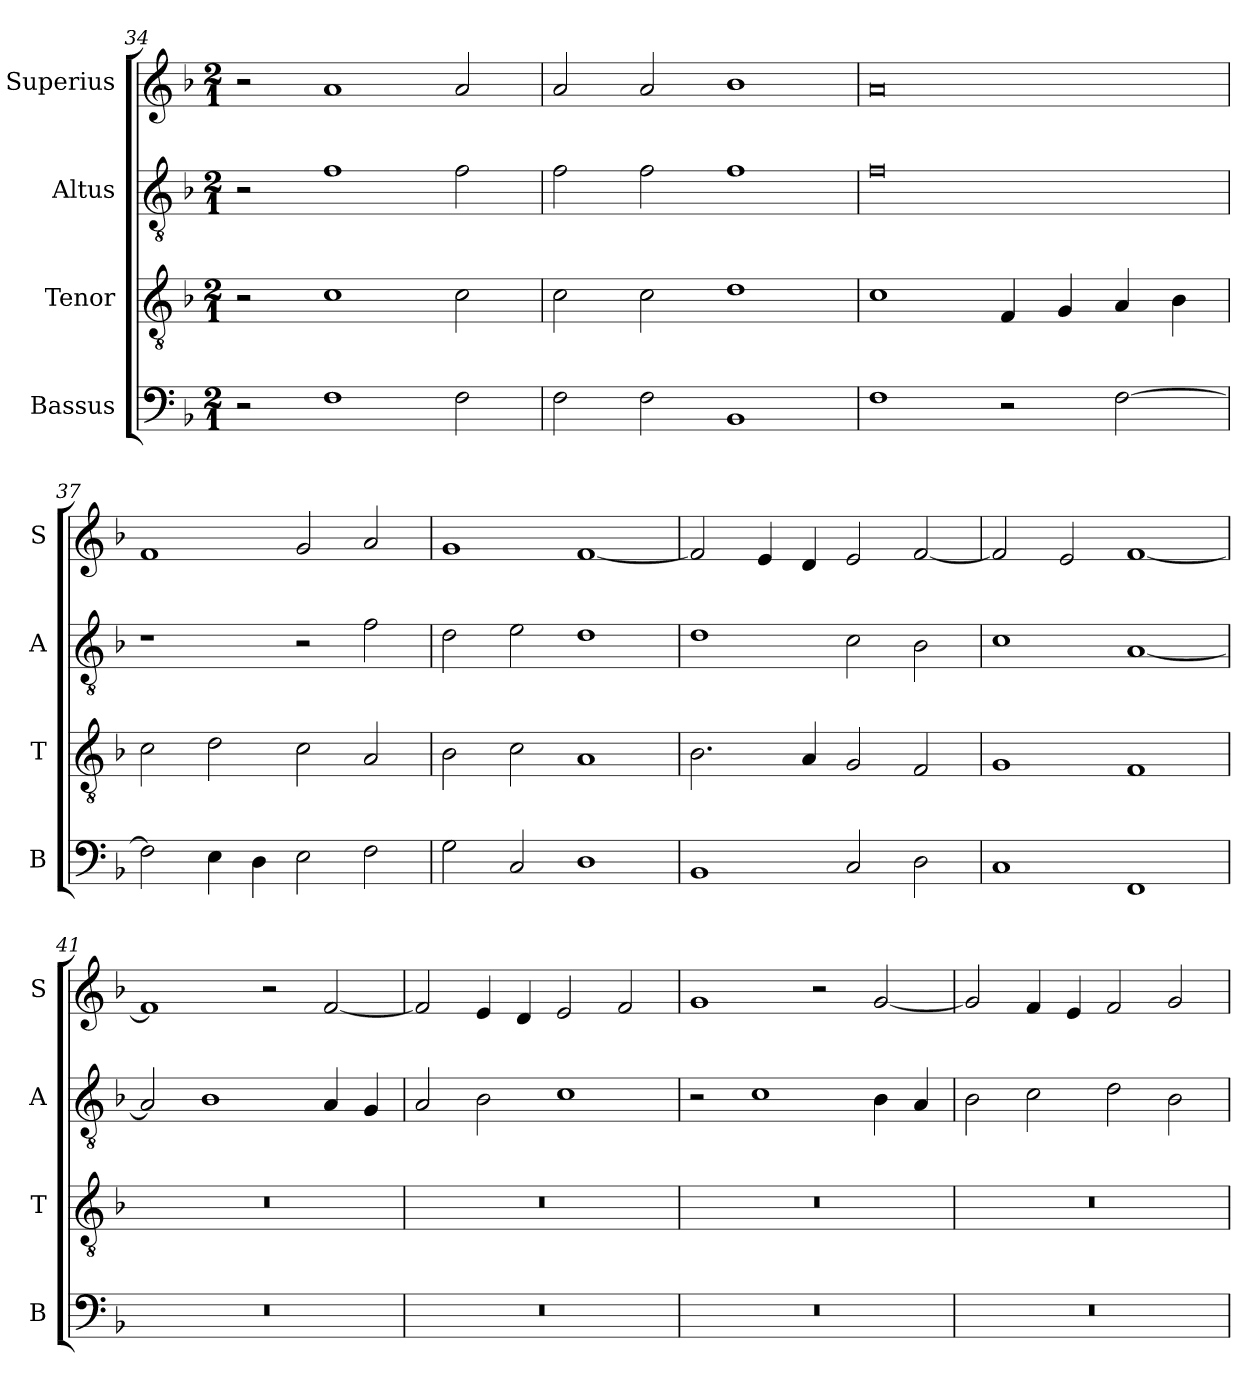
**kern	**kern	**kern	**kern
*part4	*part3	*part2	*part1
*staff4	*staff3	*staff2	*staff1
*I"Bassus	*I"Tenor	*I"Altus	*I"Superius
*I'B	*I'T	*I'A	*I'S
*clefF4	*clefGv2	*clefGv2	*clefG2
*k[b-]	*k[b-]	*k[b-]	*k[b-]
*F:	*F:	*F:	*F:
*M2/1	*M2/1	*M2/1	*M2/1
=34	=34	=34	=34
2r	2r	2r	2r
1F	1c	1f	1a
2F	2c	2f	2a
=35	=35	=35	=35
2F	2c	2f	2a
2F	2c	2f	2a
1BB-	1d	1f	1b-
=36	=36	=36	=36
1F	1c	0f	0a
2r	4F	.	.
.	4G	.	.
[2F	4A	.	.
.	4B-	.	.
=37	=37	=37	=37
2F]	2c	1r	1f
4E	2d	.	.
4D	.	.	.
2E	2c	2r	2g
2F	2A	2f	2a
=38	=38	=38	=38
2G	2B-	2d	1g
2C	2c	2e	.
1D	1A	1d	[1f
=39	=39	=39	=39
1BB-	2.B-	1d	2f]
.	.	.	4e
.	4A	.	4d
2C	2G	2c	2e
2D	2F	2B-	[2f
=40	=40	=40	=40
1C	1G	1c	2f]
.	.	.	2e
1FF	1F	[1A	[1f
=41	=41	=41	=41
0r	0r	2A]	1f]
.	.	1B-	.
.	.	.	2r
.	.	4A	[2f
.	.	4G	.
=42	=42	=42	=42
0r	0r	2A	2f]
.	.	2B-	4e
.	.	.	4d
.	.	1c	2e
.	.	.	2f
=43	=43	=43	=43
0r	0r	2r	1g
.	.	1c	.
.	.	.	2r
.	.	4B-	[2g
.	.	4A	.
=44	=44	=44	=44
0r	0r	2B-	2g]
.	.	2c	4f
.	.	.	4e
.	.	2d	2f
.	.	2B-	2g
=	=	=	=
*-	*-	*-	*-
